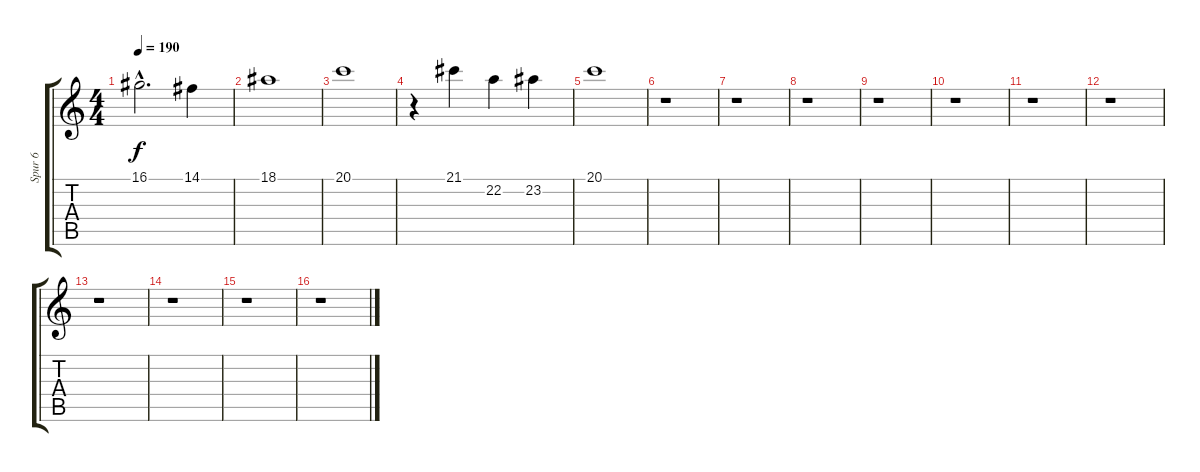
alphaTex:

\track ("Spur 6" "Spur 6") {instrument drawbarorgan}
\staff {score tabs}
\tuning (E4 B3 G3 D3 A2 E2) {hide}
\ts (4 4)
\tempo 190
\clef g2
\ks c
16.1{hac}.2{d dy f} 14.1.4 |
18.1.1 |
20.1.1 |
r.4 21.1.4 22.2.4 23.2.4 |
20.1.1 |
r.1 |
r.1 |
r.1 |
r.1 |
r.1 |
r.1 |
r.1 |
r.1 |
r.1 |
r.1 |
r.1
